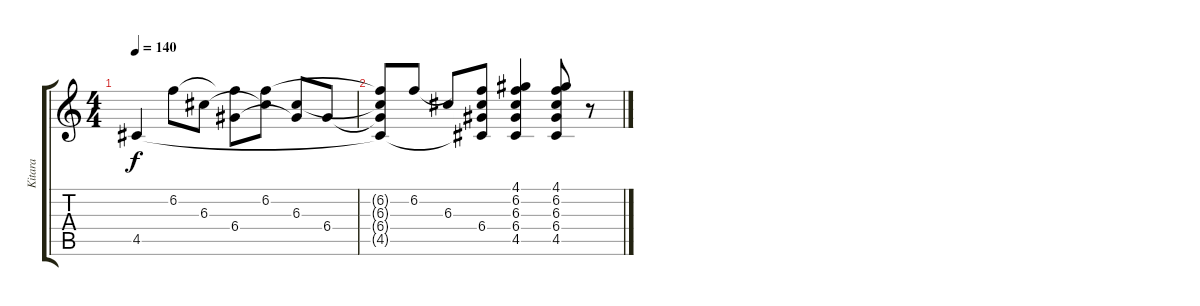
\track ("Kitara" "Kitara") {instrument electricguitarclean}
\staff {score tabs}
\tuning (E4 B3 G3 D3 A2 E2) {hide}
\ts (4 4)
\tempo 140
\clef g2
\ks c
4.5.4{dy f} 6.2.8 6.3.8 (6.2{t} 6.4).8 (6.2 6.3{t}).8 (6.3 6.4{t}).8 6.4.8 |
(6.2{t} 6.3{t} 6.4{t} 4.5{t}).8 6.2.8 6.3.8 (6.2{t} 6.3{t} 6.4 4.5{t}).8 (4.1 6.2 6.3 6.4 4.5).4 (4.1 6.2 6.3 6.4 4.5).8 r.8
